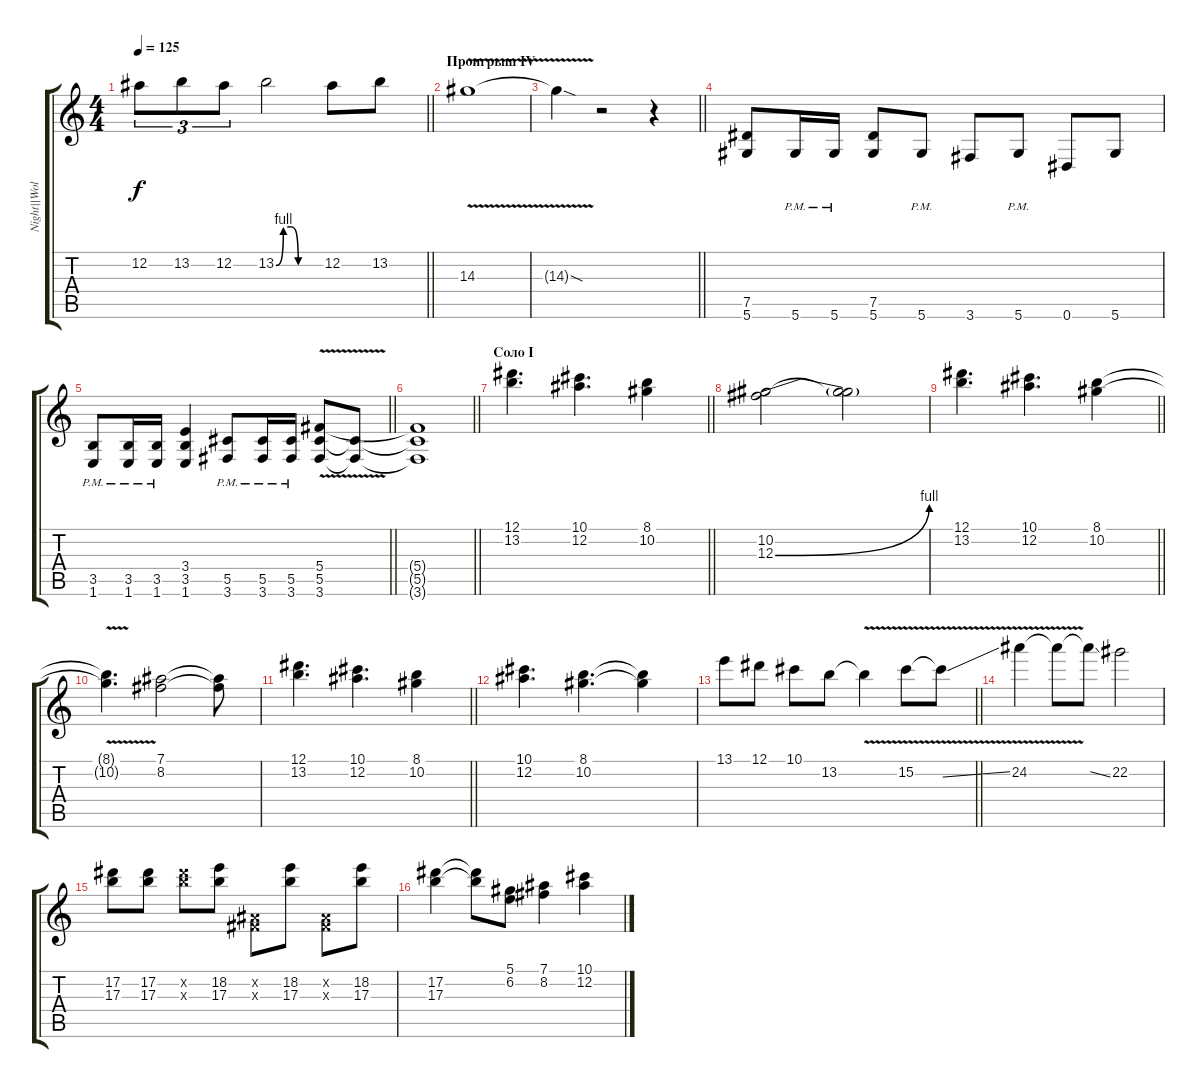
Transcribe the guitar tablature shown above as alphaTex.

\track ("Night||Wolf" "Night||Wol") {instrument distortionguitar}
\staff {score tabs}
\tuning (Eb4 Bb3 Gb3 Db3 Ab2 Eb2) {hide}
\ts (4 4)
\tempo 125
\clef g2
\barLineRight lightlight
\ks c
12.2.8{tu (3 2) dy f} 13.2.8{tu (3 2)} 12.2.8{tu (3 2)} 13.2{be (custom 0 0 10 4 20 4 30 0 60 0)}.2 12.2.8 13.2.8 |
\section ("" "Проигрыш IV")
14.3{v}.1 |
\barLineRight lightlight
14.3{sod t}.4 r.2 r.4 |
(7.5 5.6).8 5.6{pm}.16 5.6{pm}.16 (7.5 5.6).8 5.6{pm}.8 3.6.8 5.6{pm}.8 0.6.8 5.6.8 |
\barLineRight lightlight
(3.5 1.6{pm}).8 (3.5 1.6{pm}).16 (3.5 1.6{pm}).16 (3.4 3.5 1.6).4 (5.5 3.6{pm}).8 (5.5 3.6{pm}).16 (5.5 3.6{pm}).16 (5.4 5.5{v} 3.6{v}).8 (5.5{t} 3.6{t}).8 |
\barLineRight lightlight
(5.4{t} 5.5{t} 3.6{t}).1 |
\section ("" "Соло I")
\barLineRight lightlight
(12.1 13.2).4{d} (10.1 12.2).4{d} (8.1 10.2).4 |
(10.2 12.3{be (bend 0 0 60 4)}).2 (10.2{t} 12.3{t}).2 |
\barLineRight lightlight
(12.1 13.2).4{d} (10.1 12.2).4{d} (8.1 10.2).4 |
(8.1{v t} 10.2{v t}).4{d} (7.1 8.2).2 (7.1{t} 8.2{t}).8 |
\barLineRight lightlight
(12.1 13.2).4{d} (10.1 12.2).4{d} (8.1 10.2).4 |
(10.1 12.2).4{d} (8.1 10.2).4{d} (8.1{t} 10.2{t}).4 |
\barLineRight lightlight
13.1.8 12.1.8 10.1.8 13.2.8 13.2{v t}.4 15.2{v}.8 15.2{ss t}.8 |
24.2{v}.4 24.2{t}.8 24.2{ss t}.8 22.2.2 |
(17.2 17.3).8 (17.2 17.3).8 (17.2{x} 17.3{x}).8 (18.2 17.3).8 (0.2{x} 0.3{x}).8 (18.2 17.3).8 (0.2{x} 0.3{x}).8 (18.2 17.3).8 |
(17.2 17.3).4 (17.2{t} 17.3{t}).8 (5.1 6.2).8 (7.1 8.2).4 (10.1 12.2).4
